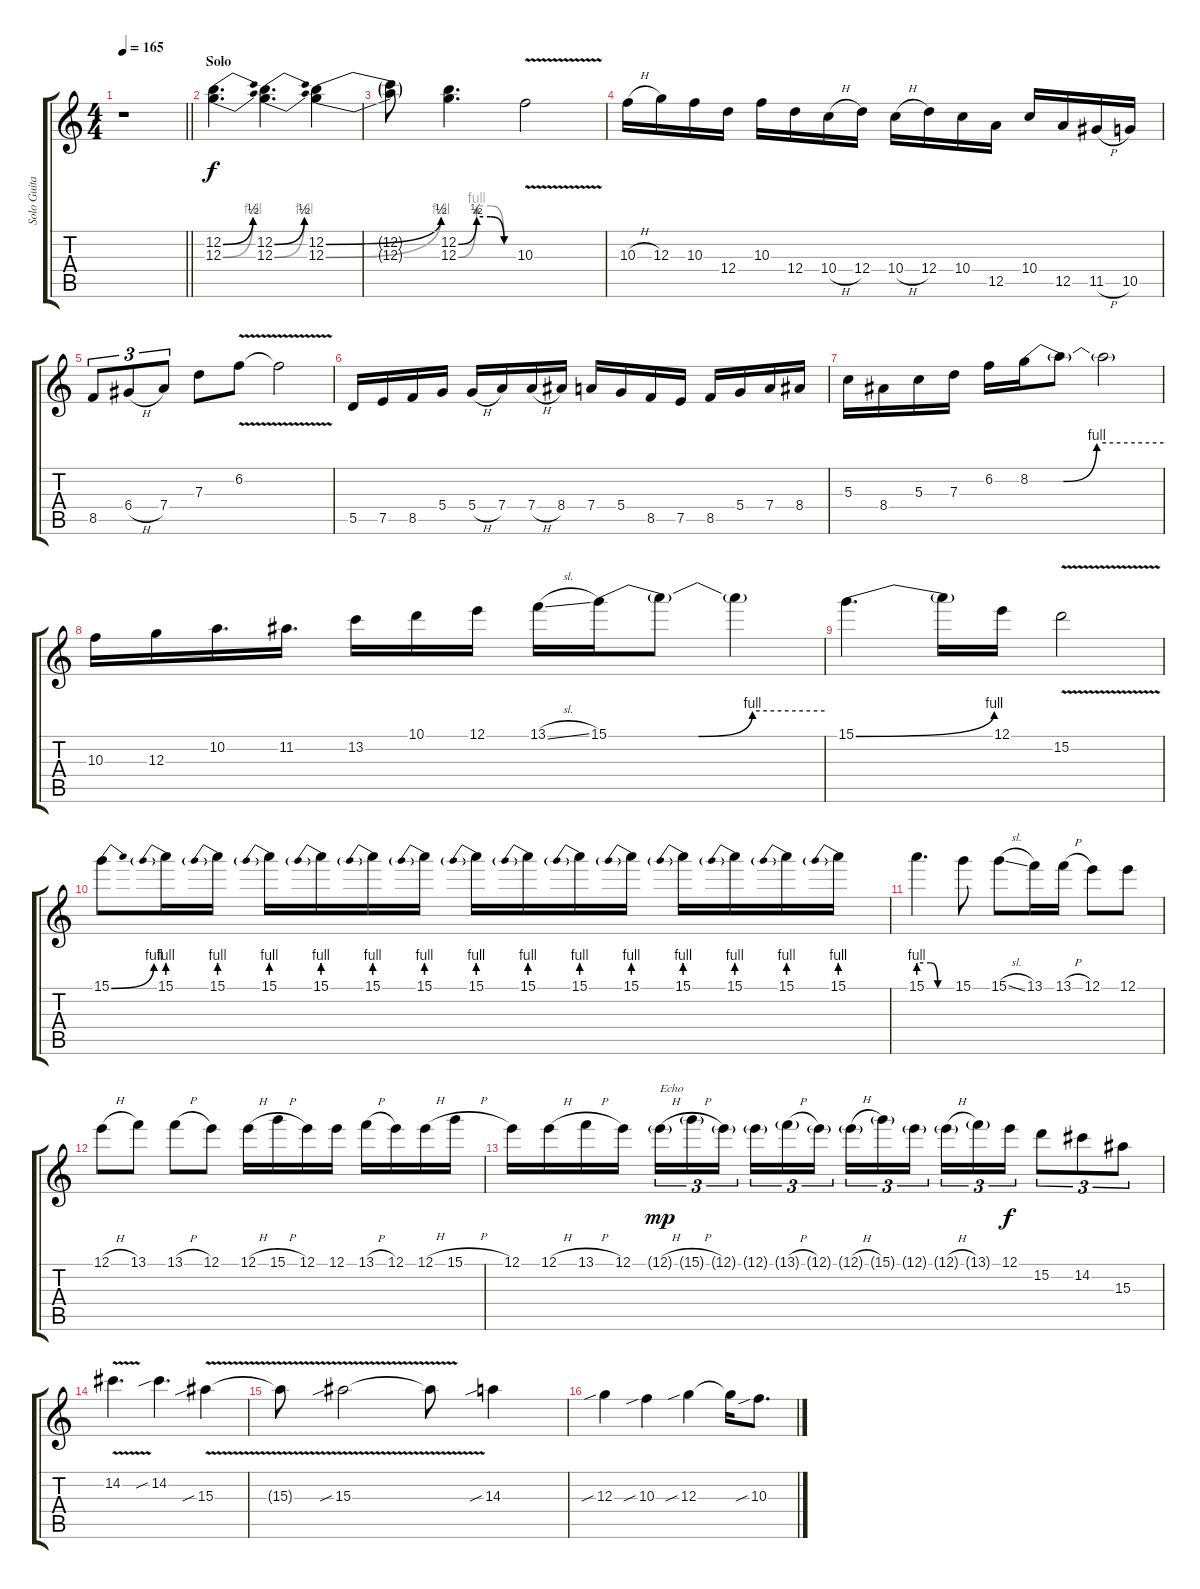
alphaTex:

\track ("Solo Guitar" "Solo Guita") {instrument overdrivenguitar}
\staff {score tabs}
\tuning (E4 B3 G3 D3 A2 E2) {hide}
\ts (4 4)
\tempo 165
\clef g2
\barLineRight lightlight
\ks c
r.1{dy f} |
\section ("" "Solo")
(12.2{be (bend 0 0 60 2)} 12.3{be (bend 0 0 60 4)}).4{d} (12.2{be (bend 0 0 60 2)} 12.3{be (bend 0 0 60 4)}).4{d} (12.2{be (bend 0 0 60 2)} 12.3{be (bend 0 0 60 4)}).4 |
(12.2{t} 12.3{t}).8 (12.2{be (custom 0 0 20 2 35 2 50 0 60 0)} 12.3{be (custom 0 0 20 4 35 4 50 0 60 0)}).4{d} 10.3{v}.2 |
10.3{h}.16 12.3.16 10.3.16 12.4.16 10.3.16 12.4.16 10.4{h}.16 12.4.16 10.4{h}.16 12.4.16 10.4.16 12.5.16 10.4.16 12.5.16 11.5{h}.16 10.5.16 |
8.5.8{tu (3 2)} 6.4{h}.8{tu (3 2)} 7.4.8{tu (3 2)} 7.3.8 6.2{v}.8 6.2{t}.2 |
5.5.16 7.5.16 8.5.16 5.4.16 5.4{h}.16 7.4.16 7.4{h}.16 8.4.16 7.4.16 5.4.16 8.5.16 7.5.16 8.5.16 5.4.16 7.4.16 8.4.16 |
5.3.16 8.4.16 5.3.16 7.3.16 6.2.16 8.2{be (custom 0 0 15 0 30 4 60 4)}.16 8.2{t}.8 8.2{t}.2 |
10.3.16 12.3.16 10.2.16{d} 11.2.16{d} 13.2.16 10.1.16 12.1.16 13.1{sl}.16 15.1{be (custom 0 0 25 0 40 4 60 4)}.16 15.1{t}.8 15.1{t}.4 |
15.1{be (bend 0 0 60 4)}.4{d} 15.1{t}.16 12.1.16 15.2{v}.2 |
15.1{be (bend 0 0 60 4)}.8 15.1{be (prebend 0 4 60 4)}.16 15.1{be (prebend 0 4 60 4)}.16 15.1{be (prebend 0 4 60 4)}.16 15.1{be (prebend 0 4 60 4)}.16 15.1{be (prebend 0 4 60 4)}.16 15.1{be (prebend 0 4 60 4)}.16 15.1{be (prebend 0 4 60 4)}.16 15.1{be (prebend 0 4 60 4)}.16 15.1{be (prebend 0 4 60 4)}.16 15.1{be (prebend 0 4 60 4)}.16 15.1{be (prebend 0 4 60 4)}.16 15.1{be (prebend 0 4 60 4)}.16 15.1{be (prebend 0 4 60 4)}.16 15.1{be (prebend 0 4 60 4)}.16 |
15.1{be (custom 0 4 22 4 35 0 60 0)}.4{d} 15.1.8 15.1{sl}.8 13.1.16 13.1{h}.16 12.1.8 12.1.8 |
12.1{h}.8 13.1.8 13.1{h}.8 12.1.8 12.1{h}.16 15.1{h}.16 12.1.16 12.1.16 13.1{h}.16 12.1.16 12.1{h}.16 15.1{h}.16 |
12.1.16 12.1{h}.16 13.1{h}.16 12.1.16 12.1{h g}.16{tu (3 2) txt "Echo" dy mp} 15.1{h g}.16{tu (3 2)} 12.1{g}.16{tu (3 2) beam splitsecondary} 12.1{g}.16{tu (3 2)} 13.1{h g}.16{tu (3 2)} 12.1{g}.16{tu (3 2)} 12.1{h g}.16{tu (3 2)} 15.1{g}.16{tu (3 2)} 12.1{g}.16{tu (3 2) beam splitsecondary} 12.1{h g}.16{tu (3 2)} 13.1{g}.16{tu (3 2)} 12.1.16{tu (3 2) dy f} 15.2.8{tu (3 2)} 14.2.8{tu (3 2)} 15.3.8{tu (3 2)} |
14.2{v}.4{d} 14.2{sib}.4{d} 15.3{v sib}.4 |
15.3{t}.8 15.3{v sib}.2 15.3{t}.8 14.3{sib}.4 |
12.3{sib}.4 10.3{sib}.4 12.3{sib}.4 12.3{t}.16 10.3{sib}.8{d}
